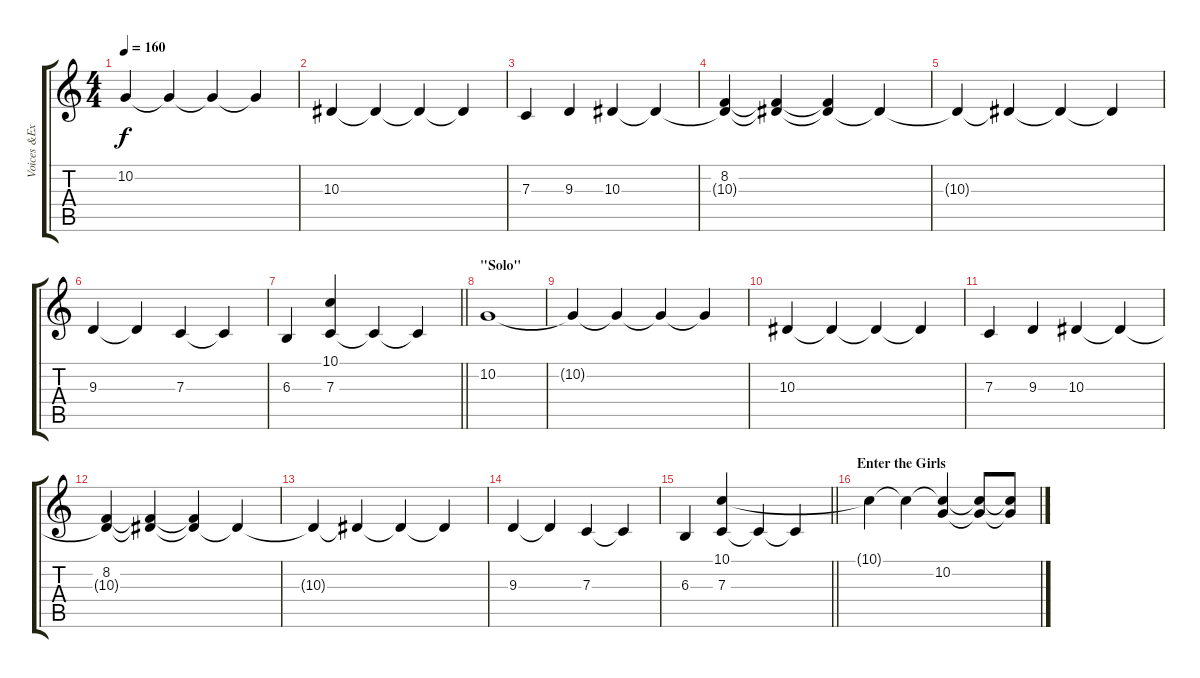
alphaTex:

\track ("Voices &Extras" "Voices &Ex") {instrument choiraahs}
\staff {score tabs}
\tuning (D4 A3 F3 C3 G2 D2) {hide}
\ts (4 4)
\tempo 160
\clef g2
\ks c
10.2{t}.4{dy f} 10.2{t}.4 10.2{t}.4 10.2{t}.4 |
10.3.4 10.3{t}.4 10.3{t}.4 10.3{t}.4 |
7.3.4 9.3.4 10.3.4 10.3{t}.4 |
(8.2 10.3{t}).4 (8.2{t} 10.3{t}).4 (8.2{t} 10.3{t}).4 10.3{t}.4 |
10.3{t}.4 10.3{t}.4 10.3{t}.4 10.3{t}.4 |
9.3.4 9.3{t}.4 7.3.4 7.3{t}.4 |
\barLineRight lightlight
6.3.4 (10.1 7.3).4 7.3{t}.4 7.3{t}.4 |
\section ("" "\"Solo\"")
10.2.1{instrument stringensemble2} |
10.2{t}.4 10.2{t}.4 10.2{t}.4 10.2{t}.4 |
10.3.4 10.3{t}.4 10.3{t}.4 10.3{t}.4 |
7.3.4 9.3.4 10.3.4 10.3{t}.4 |
(8.2 10.3{t}).4 (8.2{t} 10.3{t}).4 (8.2{t} 10.3{t}).4 10.3{t}.4 |
10.3{t}.4 10.3{t}.4 10.3{t}.4 10.3{t}.4 |
9.3.4 9.3{t}.4 7.3.4 7.3{t}.4 |
\barLineRight lightlight
6.3.4 (10.1 7.3).4 7.3{t}.4 7.3{t}.4 |
\section ("" "Enter the Girls")
10.1{t}.4 10.1{t}.4 (10.1{t} 10.2).4{instrument choiraahs} (10.1{t} 10.2{t}).8 (10.1{t} 10.2{t}).8
